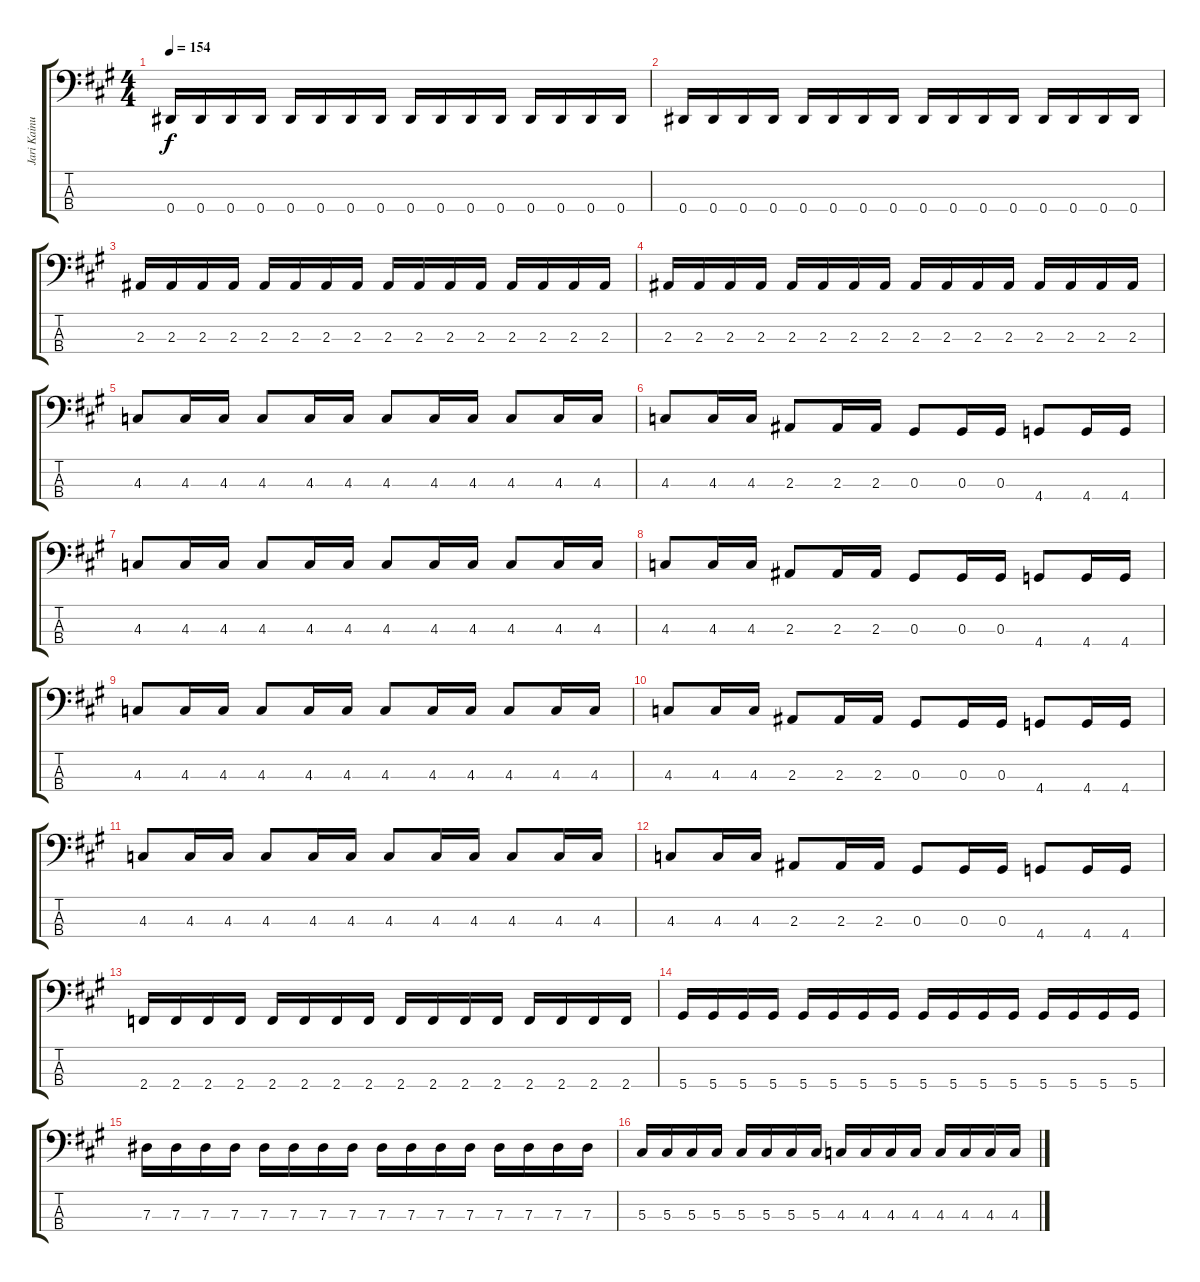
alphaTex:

\track ("Jari Kainulainen" "Jari Kainu") {instrument electricbassfinger}
\staff {score tabs}
\tuning (Gb2 Db2 Ab1 Eb1) {hide}
\ts (4 4)
\tempo 154
\clef f4
\ks a
0.4.16{dy f} 0.4.16 0.4.16 0.4.16 0.4.16 0.4.16 0.4.16 0.4.16 0.4.16 0.4.16 0.4.16 0.4.16 0.4.16 0.4.16 0.4.16 0.4.16 |
0.4.16 0.4.16 0.4.16 0.4.16 0.4.16 0.4.16 0.4.16 0.4.16 0.4.16 0.4.16 0.4.16 0.4.16 0.4.16 0.4.16 0.4.16 0.4.16 |
2.3.16 2.3.16 2.3.16 2.3.16 2.3.16 2.3.16 2.3.16 2.3.16 2.3.16 2.3.16 2.3.16 2.3.16 2.3.16 2.3.16 2.3.16 2.3.16 |
2.3.16 2.3.16 2.3.16 2.3.16 2.3.16 2.3.16 2.3.16 2.3.16 2.3.16 2.3.16 2.3.16 2.3.16 2.3.16 2.3.16 2.3.16 2.3.16 |
4.3.8 4.3.16 4.3.16 4.3.8 4.3.16 4.3.16 4.3.8 4.3.16 4.3.16 4.3.8 4.3.16 4.3.16 |
4.3.8 4.3.16 4.3.16 2.3.8 2.3.16 2.3.16 0.3.8 0.3.16 0.3.16 4.4.8 4.4.16 4.4.16 |
4.3.8 4.3.16 4.3.16 4.3.8 4.3.16 4.3.16 4.3.8 4.3.16 4.3.16 4.3.8 4.3.16 4.3.16 |
4.3.8 4.3.16 4.3.16 2.3.8 2.3.16 2.3.16 0.3.8 0.3.16 0.3.16 4.4.8 4.4.16 4.4.16 |
4.3.8 4.3.16 4.3.16 4.3.8 4.3.16 4.3.16 4.3.8 4.3.16 4.3.16 4.3.8 4.3.16 4.3.16 |
4.3.8 4.3.16 4.3.16 2.3.8 2.3.16 2.3.16 0.3.8 0.3.16 0.3.16 4.4.8 4.4.16 4.4.16 |
4.3.8 4.3.16 4.3.16 4.3.8 4.3.16 4.3.16 4.3.8 4.3.16 4.3.16 4.3.8 4.3.16 4.3.16 |
4.3.8 4.3.16 4.3.16 2.3.8 2.3.16 2.3.16 0.3.8 0.3.16 0.3.16 4.4.8 4.4.16 4.4.16 |
2.4.16 2.4.16 2.4.16 2.4.16 2.4.16 2.4.16 2.4.16 2.4.16 2.4.16 2.4.16 2.4.16 2.4.16 2.4.16 2.4.16 2.4.16 2.4.16 |
5.4.16 5.4.16 5.4.16 5.4.16 5.4.16 5.4.16 5.4.16 5.4.16 5.4.16 5.4.16 5.4.16 5.4.16 5.4.16 5.4.16 5.4.16 5.4.16 |
7.3.16 7.3.16 7.3.16 7.3.16 7.3.16 7.3.16 7.3.16 7.3.16 7.3.16 7.3.16 7.3.16 7.3.16 7.3.16 7.3.16 7.3.16 7.3.16 |
5.3.16 5.3.16 5.3.16 5.3.16 5.3.16 5.3.16 5.3.16 5.3.16 4.3.16 4.3.16 4.3.16 4.3.16 4.3.16 4.3.16 4.3.16 4.3.16
